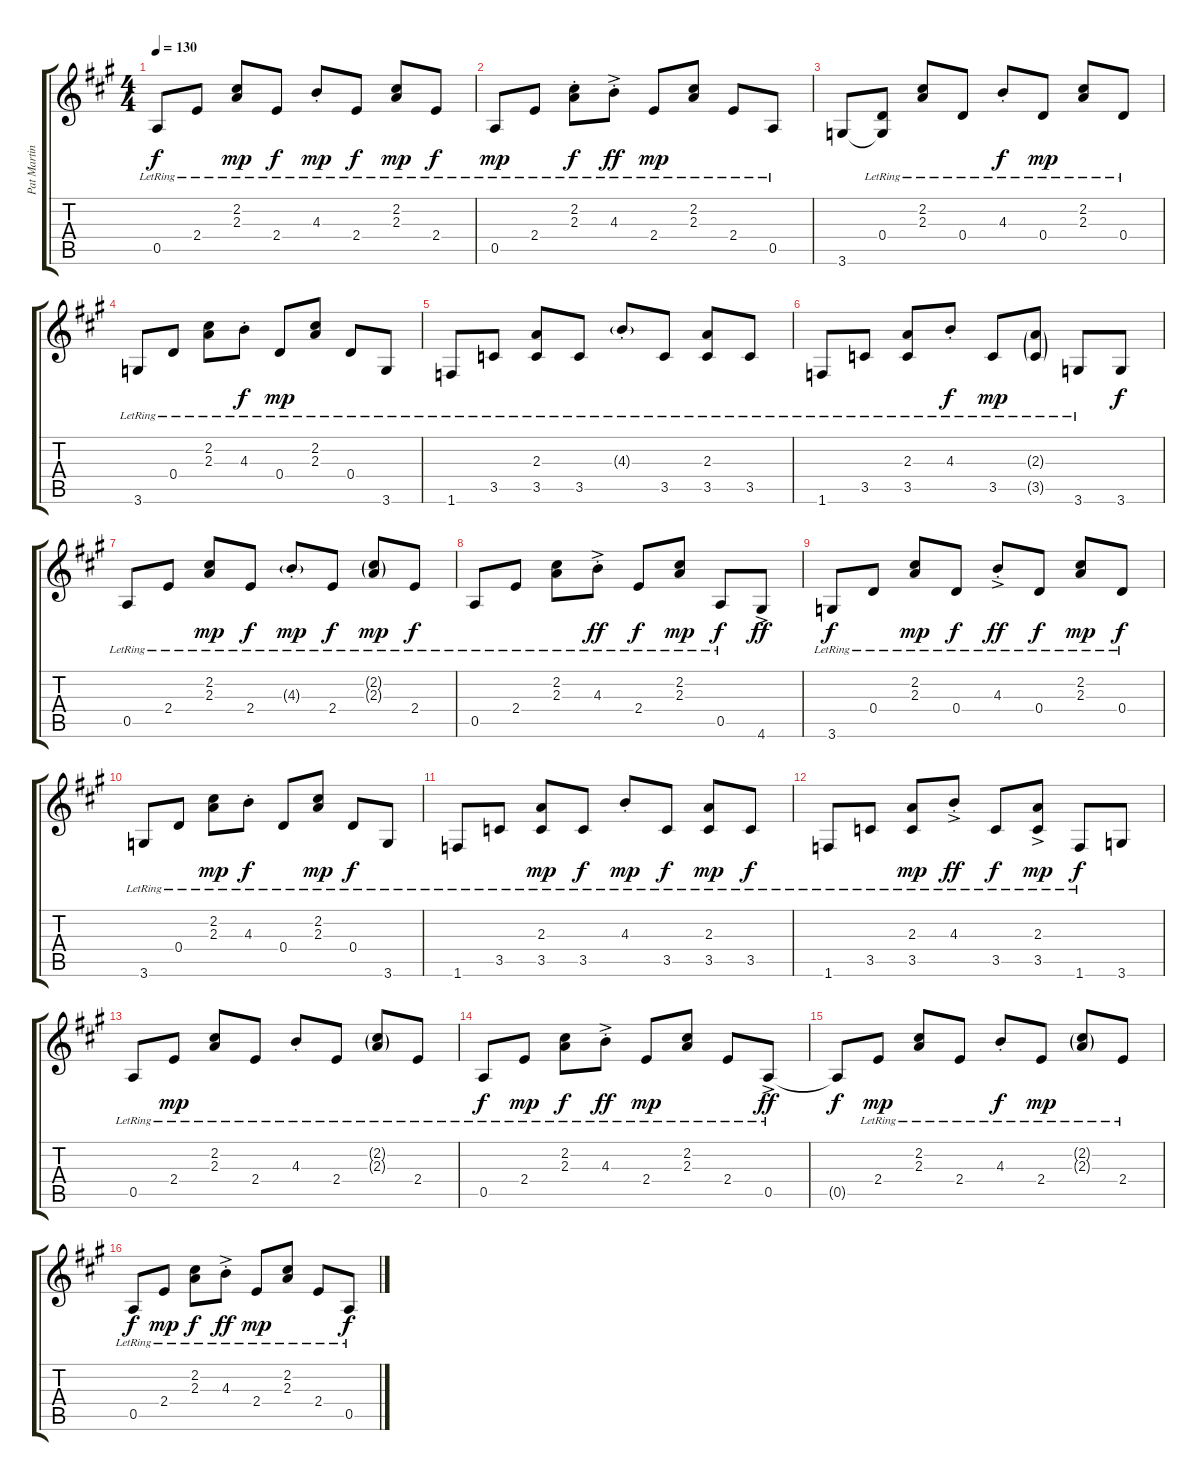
\track ("Pat Martino-PM's picking noise" "Pat Martin") {instrument electricguitarmuted}
\staff {score tabs}
\tuning (E4 B3 G3 D3 A2 E2) {hide}
\ts (4 4)
\tempo 130
\clef g2
\ks a
0.5{lr}.8{dy f} 2.4{lr}.8 (2.2{lr} 2.3{lr}).8{dy mp} 2.4{lr}.8{dy f} 4.3{st lr}.8{dy mp} 2.4{lr}.8{dy f} (2.2{lr} 2.3{lr}).8{dy mp} 2.4{lr}.8{dy f} |
0.5{lr}.8{dy mp} 2.4{lr}.8 (2.2{st lr} 2.3{st lr}).8{dy f} 4.3{ac st lr}.8{dy ff} 2.4{lr}.8{dy mp} (2.2{lr} 2.3{lr}).8 2.4{lr}.8 0.5{lr}.8 |
3.6.8 (0.4{lr} 3.6{t}).8 (2.2{lr} 2.3{lr}).8 0.4{lr}.8 4.3{st lr}.8{dy f} 0.4{lr}.8{dy mp} (2.2{lr} 2.3{lr}).8 0.4{lr}.8 |
3.6{lr}.8 0.4{lr}.8 (2.2{lr} 2.3{lr}).8 4.3{st lr}.8{dy f} 0.4{lr}.8{dy mp} (2.2{lr} 2.3{lr}).8 0.4{lr}.8 3.6{lr}.8 |
1.6{lr}.8 3.5{lr}.8 (2.3{lr} 3.5{lr}).8 3.5{lr}.8 4.3{g st lr}.8 3.5{lr}.8 (2.3{lr} 3.5{lr}).8 3.5{lr}.8 |
1.6{lr}.8 3.5{lr}.8 (2.3{lr} 3.5{lr}).8 4.3{st lr}.8{dy f} 3.5{lr}.8{dy mp} (2.3{g lr} 3.5{g lr}).8 3.6{lr}.8 3.6.8{dy f} |
0.5{lr}.8 2.4{lr}.8 (2.2{lr} 2.3{lr}).8{dy mp} 2.4{lr}.8{dy f} 4.3{g st lr}.8{dy mp} 2.4{lr}.8{dy f} (2.2{g lr} 2.3{g lr}).8{dy mp} 2.4{lr}.8{dy f} |
0.5{lr}.8 2.4{lr}.8 (2.2{lr} 2.3{lr}).8 4.3{ac st lr}.8{dy ff} 2.4{lr}.8{dy f} (2.2{lr} 2.3{lr}).8{dy mp} 0.5{lr}.8{dy f} 4.6{ac}.8{dy ff} |
3.6{lr}.8{dy f} 0.4{lr}.8 (2.2{lr} 2.3{lr}).8{dy mp} 0.4{lr}.8{dy f} 4.3{ac st lr}.8{dy ff} 0.4{lr}.8{dy f} (2.2{lr} 2.3{lr}).8{dy mp} 0.4{lr}.8{dy f} |
3.6{lr}.8 0.4{lr}.8 (2.2{lr} 2.3{lr}).8{dy mp} 4.3{st lr}.8{dy f} 0.4{lr}.8 (2.2{lr} 2.3{lr}).8{dy mp} 0.4{lr}.8{dy f} 3.6{lr}.8 |
1.6{lr}.8 3.5{lr}.8 (2.3{lr} 3.5{lr}).8{dy mp} 3.5{lr}.8{dy f} 4.3{st lr}.8{dy mp} 3.5{lr}.8{dy f} (2.3{lr} 3.5{lr}).8{dy mp} 3.5{lr}.8{dy f} |
1.6{lr}.8 3.5{lr}.8 (2.3{lr} 3.5{lr}).8{dy mp} 4.3{ac st lr}.8{dy ff} 3.5{lr}.8{dy f} (2.3{ac lr} 3.5{lr}).8{dy mp} 1.6{lr}.8{dy f} 3.6.8 |
0.5{lr}.8 2.4{lr}.8{dy mp} (2.2{lr} 2.3{lr}).8 2.4{lr}.8 4.3{st lr}.8 2.4{lr}.8 (2.2{g lr} 2.3{g lr}).8 2.4{lr}.8 |
0.5{lr}.8{dy f} 2.4{lr}.8{dy mp} (2.2{lr} 2.3{lr}).8{dy f} 4.3{ac st lr}.8{dy ff} 2.4{lr}.8{dy mp} (2.2{lr} 2.3{lr}).8 2.4{lr}.8 0.5{ac lr}.8{dy ff} |
0.5{t}.8{dy f} 2.4{lr}.8{dy mp} (2.2{lr} 2.3{lr}).8 2.4{lr}.8 4.3{st lr}.8{dy f} 2.4{lr}.8{dy mp} (2.2{g lr} 2.3{g lr}).8 2.4{lr}.8 |
0.5{lr}.8{dy f} 2.4{lr}.8{dy mp} (2.2{lr} 2.3{lr}).8{dy f} 4.3{ac st lr}.8{dy ff} 2.4{lr}.8{dy mp} (2.2{lr} 2.3{lr}).8 2.4{lr}.8 0.5{lr}.8{dy f}
